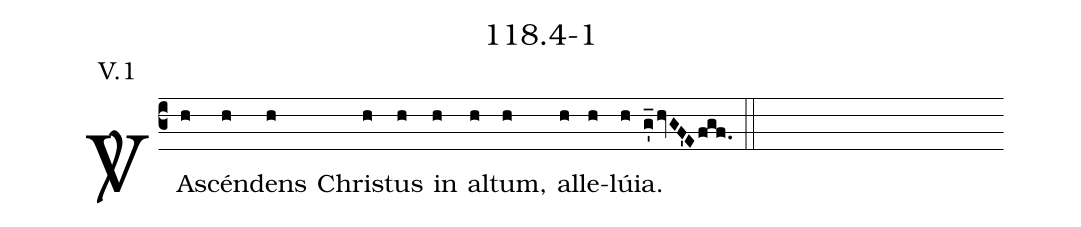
name: 118.4-1;
annotation: V.1;
def-m1: \grealign;
%%
%(c3)<sp>V/</sp>~{E}([em1]h)go(h  ) di(h)xi~:(h   ) Dó(h)mi(h)ne(h) mi(h)se(h)ré(h)re(h) me(h )i.([em1]g_'hvGF'Efgf.) (::)
(c3)<sp>V/</sp>~{A}([em1]h)scén(h)dens(h) Chris(h)tus(h) in(h) al(h)tum,(h) al(h)le(h)lú(h)ia.([em1]g_'hvGF'Efgf.) (::)
